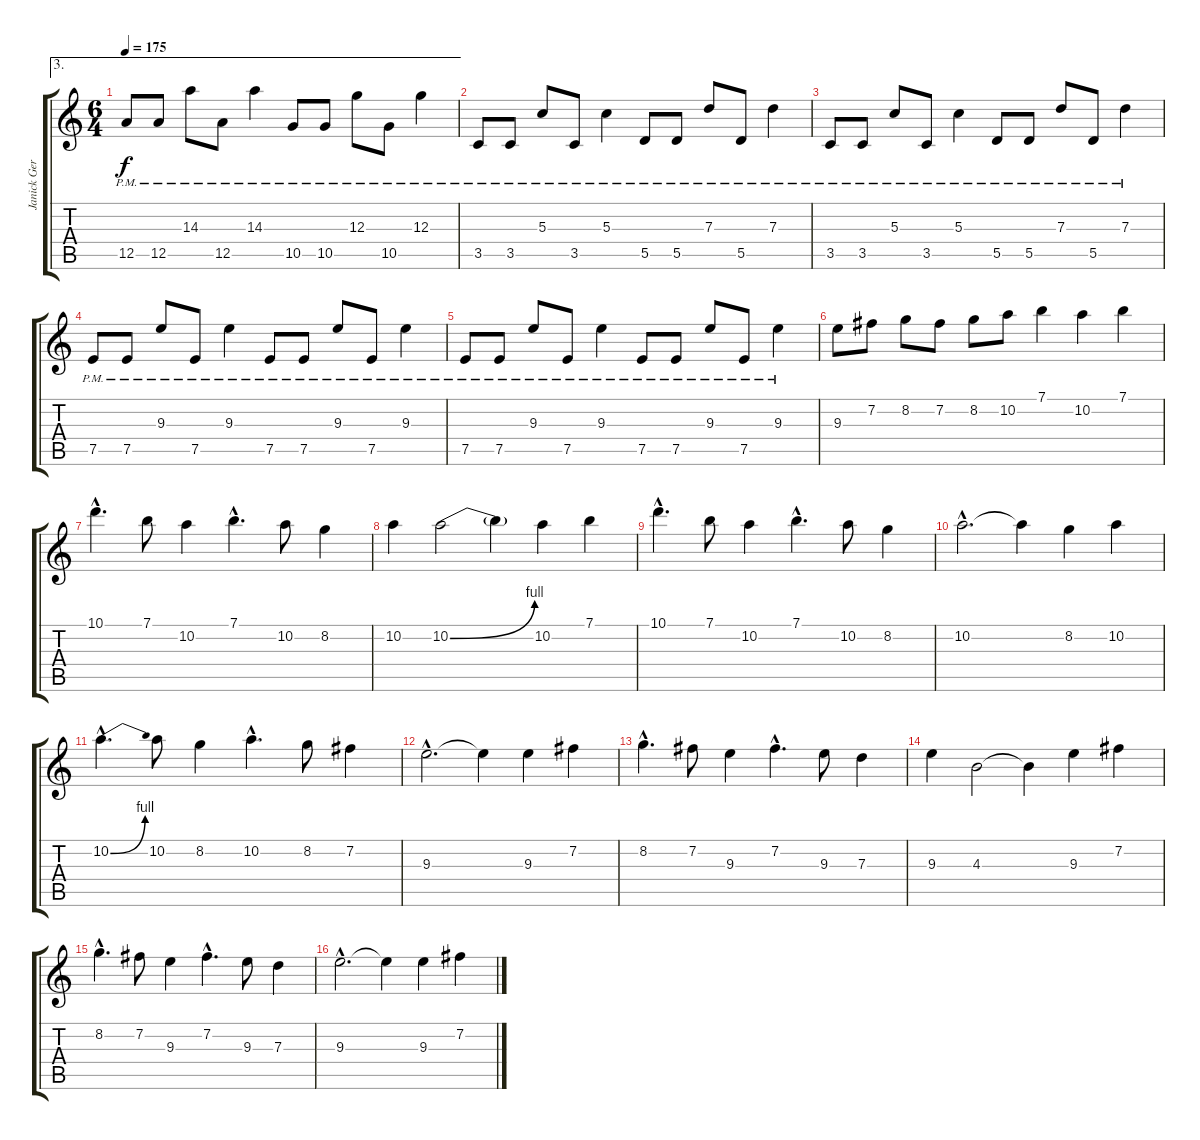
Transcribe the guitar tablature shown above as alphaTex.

\track ("Janick Gers" "Janick Ger") {instrument distortionguitar}
\staff {score tabs}
\tuning (E4 B3 G3 D3 A2 E2) {hide}
\ae 3
\ts (6 4)
\tempo 175
\clef g2
\ks c
12.5{pm}.8{dy f} 12.5{pm}.8 14.3{pm}.8 12.5{pm}.8 14.3{pm}.4 10.5{pm}.8 10.5{pm}.8 12.3{pm}.8 10.5{pm}.8 12.3{pm}.4 |
3.5{pm}.8 3.5{pm}.8 5.3{pm}.8 3.5{pm}.8 5.3{pm}.4 5.5{pm}.8 5.5{pm}.8 7.3{pm}.8 5.5{pm}.8 7.3{pm}.4 |
3.5{pm}.8 3.5{pm}.8 5.3{pm}.8 3.5{pm}.8 5.3{pm}.4 5.5{pm}.8 5.5{pm}.8 7.3{pm}.8 5.5{pm}.8 7.3{pm}.4 |
7.5{pm}.8 7.5{pm}.8 9.3{pm}.8 7.5{pm}.8 9.3{pm}.4 7.5{pm}.8 7.5{pm}.8 9.3{pm}.8 7.5{pm}.8 9.3{pm}.4 |
7.5{pm}.8 7.5{pm}.8 9.3{pm}.8 7.5{pm}.8 9.3{pm}.4 7.5{pm}.8 7.5{pm}.8 9.3{pm}.8 7.5{pm}.8 9.3{pm}.4 |
9.3.8{volume 10 instrument electricguitarjazz} 7.2.8 8.2.8 7.2.8 8.2.8 10.2.8 7.1.4 10.2.4 7.1.4 |
10.1{hac}.4{d} 7.1.8 10.2.4 7.1{hac}.4{d} 10.2.8 8.2.4 |
10.2.4 10.2{be (bend 0 0 60 4)}.2 10.2{t}.4 10.2.4 7.1.4 |
10.1{hac}.4{d} 7.1.8 10.2.4 7.1{hac}.4{d} 10.2.8 8.2.4 |
10.2{hac}.2{d} 10.2{t}.4 8.2.4 10.2.4 |
10.2{be (bend 0 0 60 4) hac}.4{d} 10.2.8 8.2.4 10.2{hac}.4{d} 8.2.8 7.2.4 |
9.3{hac}.2{d} 9.3{t}.4 9.3.4 7.2.4 |
8.2{hac}.4{d} 7.2.8 9.3.4 7.2{hac}.4{d} 9.3.8 7.3.4 |
9.3.4 4.3.2 4.3{t}.4 9.3.4 7.2.4 |
8.2{hac}.4{d} 7.2.8 9.3.4 7.2{hac}.4{d} 9.3.8 7.3.4 |
9.3{hac}.2{d} 9.3{t}.4 9.3.4 7.2.4
